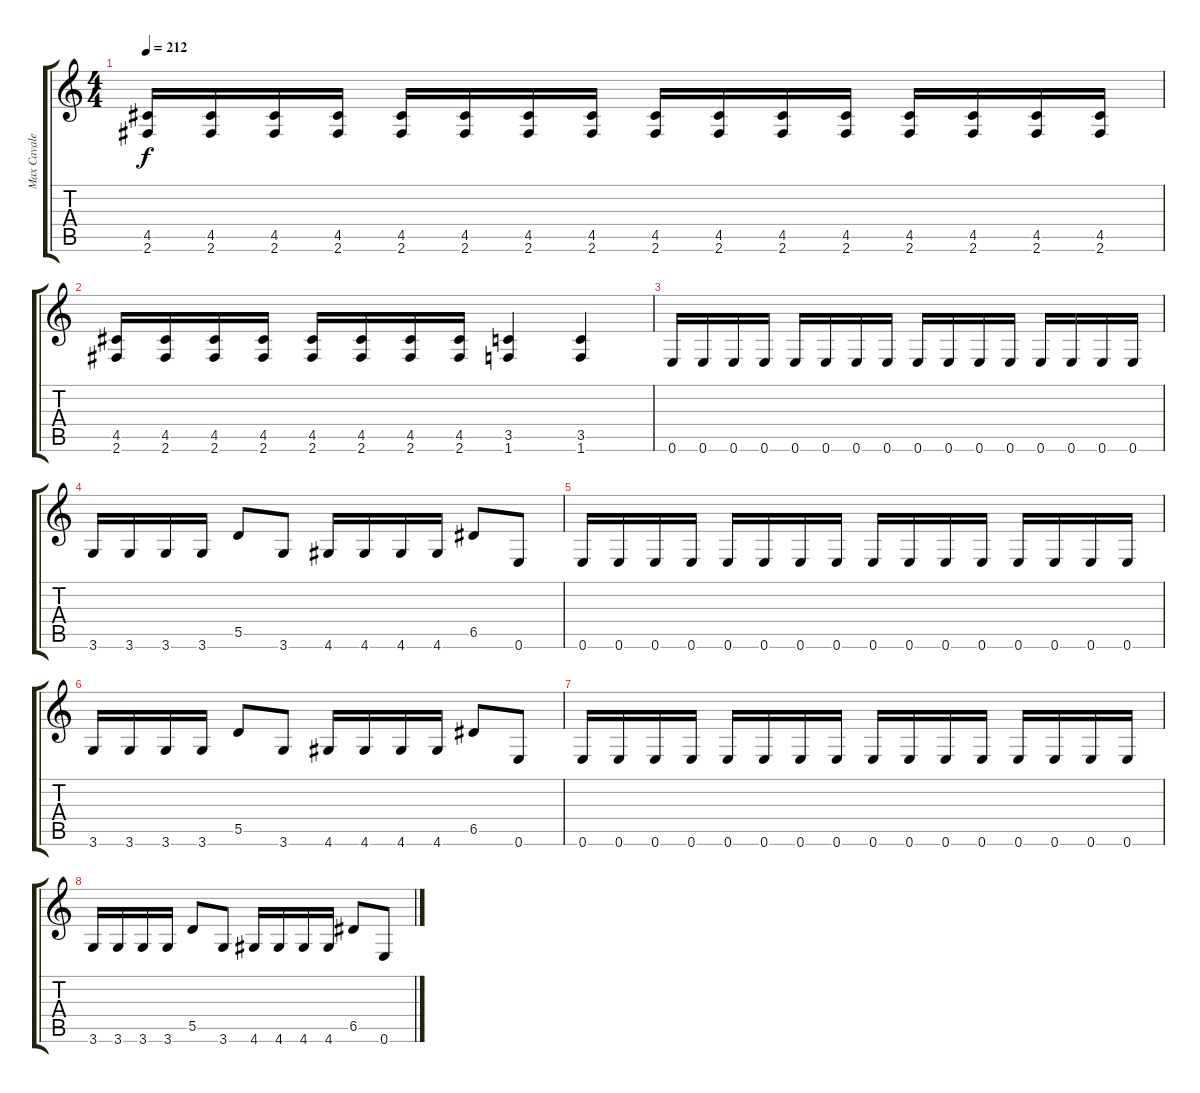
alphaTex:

\track ("Max Cavalera" "Max Cavale") {instrument distortionguitar}
\staff {score tabs}
\tuning (E4 B3 G3 D3 A2 E2) {hide}
\ts (4 4)
\tempo 212
\clef g2
\ks c
(4.5 2.6).16{dy f} (4.5 2.6).16 (4.5 2.6).16 (4.5 2.6).16 (4.5 2.6).16 (4.5 2.6).16 (4.5 2.6).16 (4.5 2.6).16 (4.5 2.6).16 (4.5 2.6).16 (4.5 2.6).16 (4.5 2.6).16 (4.5 2.6).16 (4.5 2.6).16 (4.5 2.6).16 (4.5 2.6).16 |
(4.5 2.6).16 (4.5 2.6).16 (4.5 2.6).16 (4.5 2.6).16 (4.5 2.6).16 (4.5 2.6).16 (4.5 2.6).16 (4.5 2.6).16 (3.5 1.6).4 (3.5 1.6).4 |
0.6.16 0.6.16 0.6.16 0.6.16 0.6.16 0.6.16 0.6.16 0.6.16 0.6.16 0.6.16 0.6.16 0.6.16 0.6.16 0.6.16 0.6.16 0.6.16 |
3.6.16 3.6.16 3.6.16 3.6.16 5.5.8 3.6.8 4.6.16 4.6.16 4.6.16 4.6.16 6.5.8 0.6.8 |
0.6.16 0.6.16 0.6.16 0.6.16 0.6.16 0.6.16 0.6.16 0.6.16 0.6.16 0.6.16 0.6.16 0.6.16 0.6.16 0.6.16 0.6.16 0.6.16 |
3.6.16 3.6.16 3.6.16 3.6.16 5.5.8 3.6.8 4.6.16 4.6.16 4.6.16 4.6.16 6.5.8 0.6.8 |
0.6.16 0.6.16 0.6.16 0.6.16 0.6.16 0.6.16 0.6.16 0.6.16 0.6.16 0.6.16 0.6.16 0.6.16 0.6.16 0.6.16 0.6.16 0.6.16 |
3.6.16 3.6.16 3.6.16 3.6.16 5.5.8 3.6.8 4.6.16 4.6.16 4.6.16 4.6.16 6.5.8 0.6.8
